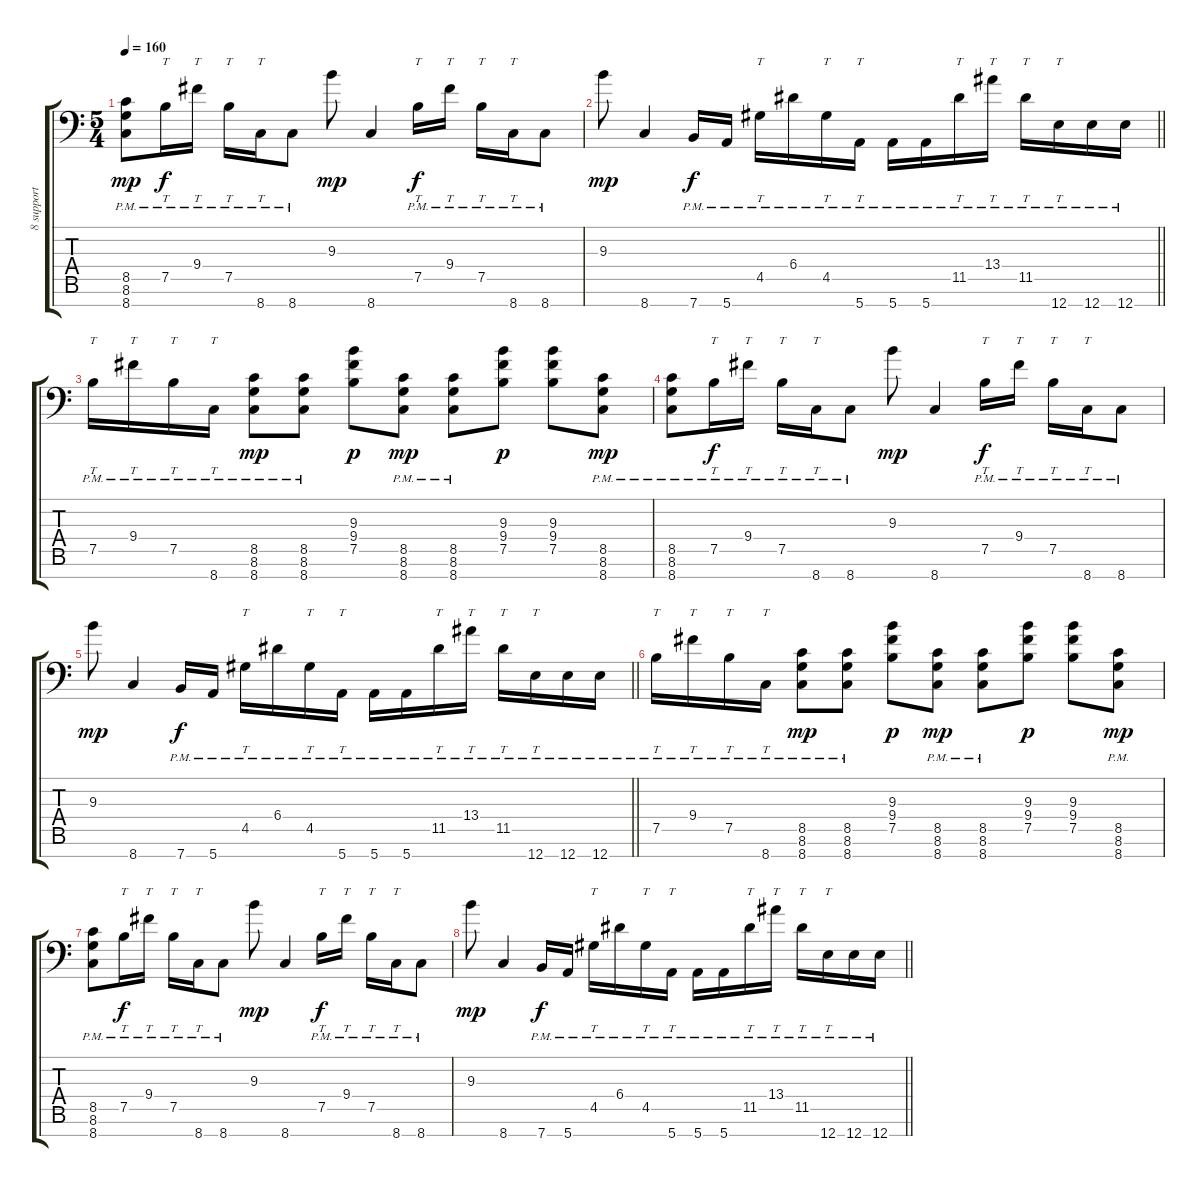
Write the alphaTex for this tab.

\track ("8 support" "8 support") {instrument distortionguitar}
\staff {score tabs}
\tuning (B3 G3 D3 A2 E2 B1 E1) {hide}
\ts (5 4)
\tempo 160
\clef f4
\ks c
(8.5{pm} 8.6{pm} 8.7{pm}).8{dy mp} 7.5{pm}.16{tt dy f} 9.4{pm}.16{tt} 7.5{pm}.16{tt} 8.7{pm}.16{tt} 8.7{pm}.8 9.3.8{dy mp} 8.7.4 7.5{pm}.16{tt dy f} 9.4{pm}.16{tt} 7.5{pm}.16{tt} 8.7{pm}.16{tt} 8.7{pm}.8 |
\barLineRight lightlight
9.3.8{dy mp} 8.7.4 7.7{pm}.16{dy f} 5.7{pm}.16 4.5{pm}.16{tt} 6.4{pm}.16 4.5{pm}.16{tt} 5.7{pm}.16{tt} 5.7{pm}.16 5.7{pm}.16 11.5{pm}.16{tt} 13.4{pm}.16{tt} 11.5{pm}.16{tt} 12.7{pm}.16{tt} 12.7{pm}.16 12.7{pm}.16 |
7.5{pm}.16{tt} 9.4{pm}.16{tt} 7.5{pm}.16{tt} 8.7{pm}.16{tt} (8.5{pm} 8.6{pm} 8.7{pm}).8{dy mp} (8.5{pm} 8.6{pm} 8.7{pm}).8 (9.3 9.4 7.5).8{dy p} (8.5{pm} 8.6{pm} 8.7{pm}).8{dy mp} (8.5{pm} 8.6{pm} 8.7{pm}).8 (9.3 9.4 7.5).8{dy p} (9.3 9.4 7.5).8 (8.5{pm} 8.6{pm} 8.7{pm}).8{dy mp} |
(8.5{pm} 8.6{pm} 8.7{pm}).8 7.5{pm}.16{tt dy f} 9.4{pm}.16{tt} 7.5{pm}.16{tt} 8.7{pm}.16{tt} 8.7{pm}.8 9.3.8{dy mp} 8.7.4 7.5{pm}.16{tt dy f} 9.4{pm}.16{tt} 7.5{pm}.16{tt} 8.7{pm}.16{tt} 8.7{pm}.8 |
\barLineRight lightlight
9.3.8{dy mp} 8.7.4 7.7{pm}.16{dy f} 5.7{pm}.16 4.5{pm}.16{tt} 6.4{pm}.16 4.5{pm}.16{tt} 5.7{pm}.16{tt} 5.7{pm}.16 5.7{pm}.16 11.5{pm}.16{tt} 13.4{pm}.16{tt} 11.5{pm}.16{tt} 12.7{pm}.16{tt} 12.7{pm}.16 12.7{pm}.16 |
7.5{pm}.16{tt} 9.4{pm}.16{tt} 7.5{pm}.16{tt} 8.7{pm}.16{tt} (8.5{pm} 8.6{pm} 8.7{pm}).8{dy mp} (8.5{pm} 8.6{pm} 8.7{pm}).8 (9.3 9.4 7.5).8{dy p} (8.5{pm} 8.6{pm} 8.7{pm}).8{dy mp} (8.5{pm} 8.6{pm} 8.7{pm}).8 (9.3 9.4 7.5).8{dy p} (9.3 9.4 7.5).8 (8.5{pm} 8.6{pm} 8.7{pm}).8{dy mp} |
(8.5{pm} 8.6{pm} 8.7{pm}).8 7.5{pm}.16{tt dy f} 9.4{pm}.16{tt} 7.5{pm}.16{tt} 8.7{pm}.16{tt} 8.7{pm}.8 9.3.8{dy mp} 8.7.4 7.5{pm}.16{tt dy f} 9.4{pm}.16{tt} 7.5{pm}.16{tt} 8.7{pm}.16{tt} 8.7{pm}.8 |
\barLineRight lightlight
9.3.8{dy mp} 8.7.4 7.7{pm}.16{dy f} 5.7{pm}.16 4.5{pm}.16{tt} 6.4{pm}.16 4.5{pm}.16{tt} 5.7{pm}.16{tt} 5.7{pm}.16 5.7{pm}.16 11.5{pm}.16{tt} 13.4{pm}.16{tt} 11.5{pm}.16{tt} 12.7{pm}.16{tt} 12.7{pm}.16 12.7{pm}.16
